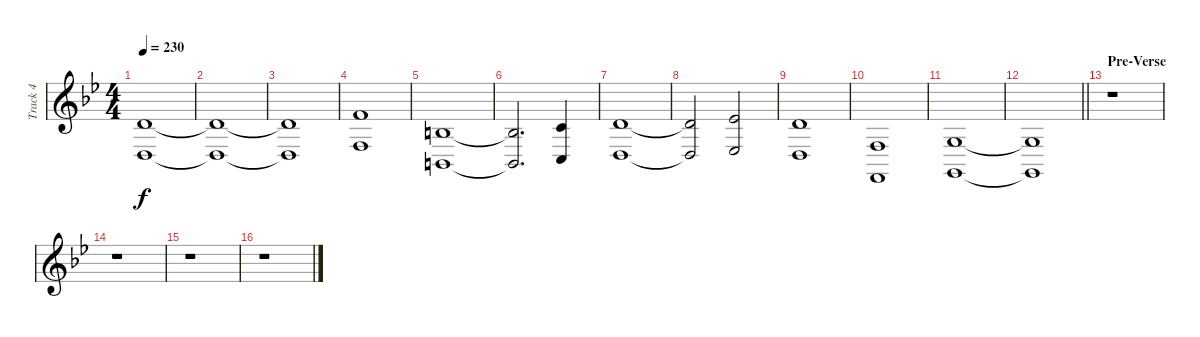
\track ("Track 4" "Track 4") {instrument stringensemble1}
\staff {score}
\tuning (D4 A3 F3 C3 G2 D2) {hide}
\ts (4 4)
\tempo 230
\clef g2
\ks gminor
(0.1 2.4).1{dy f} |
(0.1{t} 2.4{t}).1 |
(0.1{t} 2.4{t}).1 |
(3.1 0.3).1 |
(2.2 4.5).1 |
(2.2{t} 4.5{t}).2{d} (3.2 0.4).4 |
(0.1 2.4).1 |
(0.1{t} 2.4{t}).2 (1.1 3.4).2 |
(0.1 2.4).1 |
(0.3 3.6).1 |
(2.3 0.5).1 |
\barLineRight lightlight
(2.3{t} 0.5{t}).1 |
\section ("" "Pre-Verse")
r.1 |
r.1 |
r.1 |
r.1
